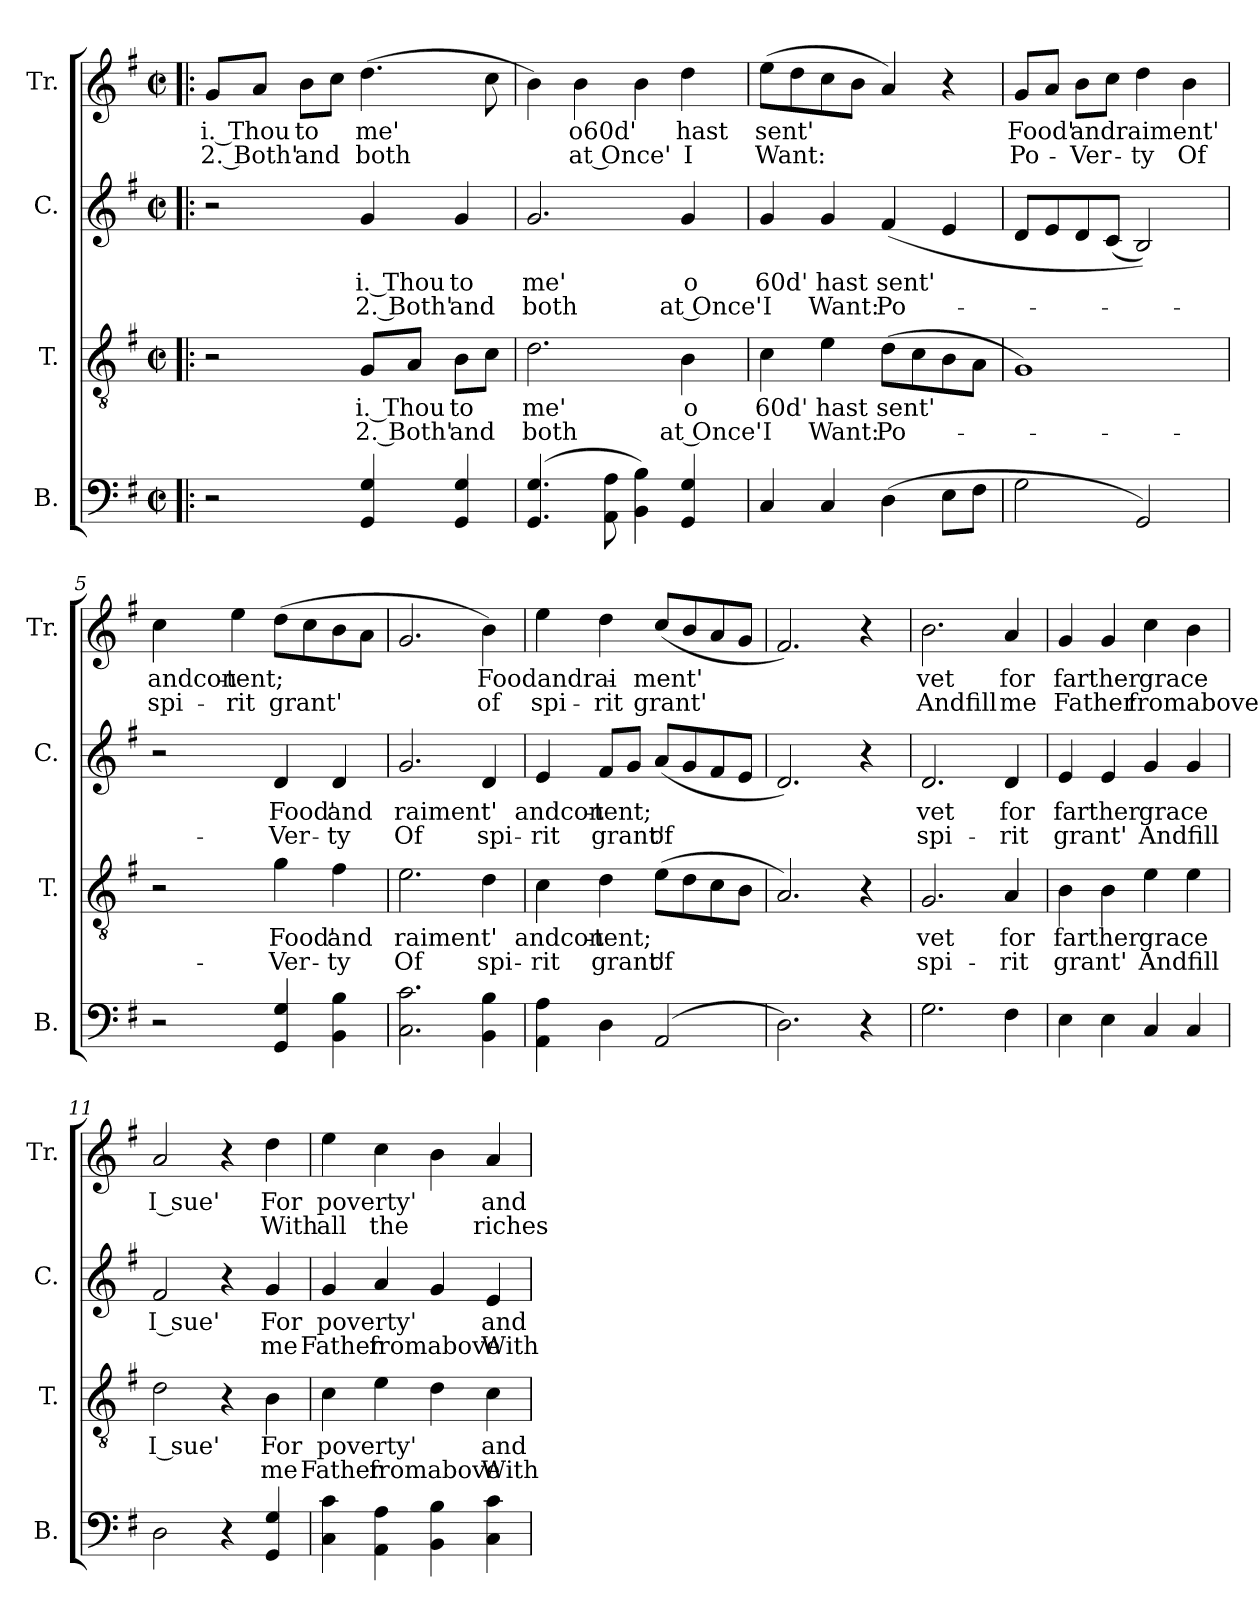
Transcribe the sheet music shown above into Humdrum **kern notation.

**kern	**kern	**text	**text	**kern	**text	**text	**kern	**text	**text
*part4	*part3	*part3	*part3	*part2	*part2	*part2	*part1	*part1	*part1
*staff4	*staff3	*staff3	*staff3	*staff2	*staff2	*staff2	*staff1	*staff1	*staff1
*I"B.	*I"T.	*	*	*I"C.	*	*	*I"Tr.	*	*
*I'B.	*I'T.	*	*	*I'C.	*	*	*I'Tr.	*	*
*clefF4	*clefGv2	*	*	*clefG2	*	*	*clefG2	*	*
*k[f#]	*k[f#]	*	*	*k[f#]	*	*	*k[f#]	*	*
*G:	*G:	*	*	*G:	*	*	*G:	*	*
*M2/2	*M2/2	*	*	*M2/2	*	*	*M2/2	*	*
*met(c|)	*met(c|)	*	*	*met(c|)	*	*	*met(c|)	*	*
=1!|:	=1!|:	=1!|:	=1!|:	=1!|:	=1!|:	=1!|:	=1!|:	=1!|:	=1!|:
!	!	!	!	!	!	!	!LO:N:head=solid	!LO:LY:b:rj	!LO:LY:b:rj
2r	2r	.	.	2r	.	.	8g/L	i. Thou	2. Both'
.	.	.	.	.	.	.	8a/J	.	.
!	!	!	!	!	!	!	!LO:N:head=solid	!LO:LY:b	!LO:LY:b
.	.	.	.	.	.	.	8b\L	to	and
!	!	!	!	!	!	!	!LO:N:head=solid	!	!
.	.	.	.	.	.	.	8cc\J	.	.
!LO:N:n=1:head=solid	!	!	!	!	!	!	!	!	!
!LO:N:n=2:head=solid	!LO:N:head=solid	!LO:LY:b:rj	!LO:LY:b:rj	!LO:N:head=solid	!LO:LY:b:rj	!LO:LY:b:rj	!	!LO:LY:b	!LO:LY:b
4GG/ 4G/	8G/L	i. Thou	2. Both'	4g/	i. Thou	2. Both'	(>4.dd\	me'	both
.	8A/J	.	.	.	.	.	.	.	.
!LO:N:n=1:head=solid	!	!	!	!	!	!	!	!	!
!LO:N:n=2:head=solid	!LO:N:head=solid	!LO:LY:b	!LO:LY:b	!LO:N:head=solid	!LO:LY:b	!LO:LY:b	!	!	!
4GG/ 4G/	8B\L	to	and	4g/	to	and	.	.	.
!	!LO:N:head=solid	!	!	!	!	!	!LO:N:head=solid	!	!
.	8c\J	.	.	.	.	.	8cc\	.	.
=2	=2	=2	=2	=2	=2	=2	=2	=2	=2
!LO:N:n=1:head=solid	!	!	!	!	!	!	!	!	!
!LO:N:n=2:head=solid	!	!LO:LY:b	!LO:LY:b	!	!LO:LY:b	!LO:LY:b	!LO:N:head=solid	!	!
(4.GG/ 4.G/	2.d\	me'	both	2.g/	me'	both	4b\)	.	.
!	!	!	!	!	!	!	!LO:N:head=solid	!LO:LY:b	!LO:LY:b
.	.	.	.	.	.	.	4b\	o60d'	at Once'
8AA\ 8A\	.	.	.	.	.	.	.	.	.
!LO:N:n=1:head=solid	!	!	!	!	!	!	!	!	!
!LO:N:n=2:head=solid	!	!	!	!	!	!	!LO:N:head=solid	!	!
4BB\ 4B\)	.	.	.	.	.	.	4b\	.	.
!LO:N:n=1:head=solid	!	!	!	!	!	!	!	!	!
!LO:N:n=2:head=solid	!LO:N:head=solid	!LO:LY:b	!LO:LY:b	!LO:N:head=solid	!LO:LY:b	!LO:LY:b	!	!LO:LY:b	!LO:LY:b
4GG/ 4G/	4B\	o	at Once'	4g/	o	at Once'	4dd\	hast	I
=3	=3	=3	=3	=3	=3	=3	=3	=3	=3
!LO:N:head=solid	!LO:N:head=solid	!LO:LY:b	!LO:LY:b	!LO:N:head=solid	!LO:LY:b	!LO:LY:b	!LO:N:head=solid	!LO:LY:b	!LO:LY:b
4C/	4c\	60d'	I	4g/	60d'	I	(>8ee\L	sent'	Want:
.	.	.	.	.	.	.	8dd\	.	.
!LO:N:head=solid	!LO:N:head=solid	!LO:LY:b	!LO:LY:b	!LO:N:head=solid	!LO:LY:b	!LO:LY:b	!LO:N:head=solid	!	!
4C/	4e\	hast	Want:	4g/	hast	Want:	8cc\	.	.
!	!	!	!	!	!	!	!LO:N:head=solid	!	!
.	.	.	.	.	.	.	8b\J	.	.
!	!	!LO:LY:b	!LO:LY:b	!LO:N:head=solid	!LO:LY:b	!LO:LY:b	!	!	!
(>4D\	(>8d\L	sent'	Po-	(<4f#/	sent'	Po-	4a/)	.	.
!	!LO:N:head=solid	!	!	!	!	!	!	!	!
.	8c\	.	.	.	.	.	.	.	.
!LO:N:head=solid	!LO:N:head=solid	!	!	!LO:N:head=solid	!	!	!	!	!
8E\L	8B\	.	.	4e/	.	.	4r	.	.
!LO:N:head=solid	!	!	!	!	!	!	!	!	!
8F#\J	8A\J	.	.	.	.	.	.	.	.
=4	=4	=4	=4	=4	=4	=4	=4	=4	=4
!	!	!	!	!	!	!	!LO:N:head=solid	!LO:LY:b	!LO:LY:b
2G\	1G)	.	.	8d/L	.	.	8g/L	Food'	Po-
!	!	!	!	!LO:N:head=solid	!	!	!	!	!
.	.	.	.	8e/	.	.	8a/J	.	.
!	!	!	!	!	!	!	!LO:N:head=solid	!LO:LY:b	!LO:LY:b
.	.	.	.	8d/	.	.	8b\L	andraiment'	-Ver-
!	!	!	!	!LO:N:head=solid	!	!	!LO:N:head=solid	!	!
.	.	.	.	(<8c/J	.	.	8cc\J	.	.
!	!	!	!	!LO:N:head=open	!	!	!	!	!LO:LY:b
2GG/)	.	.	.	2B/))	.	.	4dd\	.	-ty
!	!	!	!	!	!	!	!LO:N:head=solid	!	!LO:LY:b
.	.	.	.	.	.	.	4b\	.	Of
=5	=5	=5	=5	=5	=5	=5	=5	=5	=5
!	!	!	!	!	!	!	!LO:N:head=solid	!LO:LY:b	!LO:LY:b
2r	2r	.	.	2r	.	.	4cc>\	andcon-	spi-
!	!	!	!	!	!	!	!LO:N:head=solid	!LO:LY:b	!LO:LY:b
.	.	.	.	.	.	.	4ee\	-tent;	-rit
!LO:N:n=1:head=solid	!	!	!	!	!	!	!	!	!
!LO:N:n=2:head=solid	!LO:N:head=solid	!LO:LY:b	!LO:LY:b	!	!LO:LY:b	!LO:LY:b	!	!	!LO:LY:b
4GG/ 4G/	4g\	Food'	-Ver-	4d/	Food'	-Ver-	(>8dd\L	.	grant'
!	!	!	!	!	!	!	!LO:N:head=solid	!	!
.	.	.	.	.	.	.	8cc\	.	.
!LO:N:n=1:head=solid	!	!	!	!	!	!	!	!	!
!LO:N:n=2:head=solid	!LO:N:head=solid	!LO:LY:b	!LO:LY:b	!	!LO:LY:b	!LO:LY:b	!LO:N:head=solid	!	!
4BB\ 4B\	4f#\	and	-ty	4d/	and	-ty	8b\	.	.
.	.	.	.	.	.	.	8a\J	.	.
=6	=6	=6	=6	=6	=6	=6	=6	=6	=6
!	!LO:N:head=open	!LO:LY:b	!LO:LY:b	!	!LO:LY:b	!LO:LY:b	!	!	!
2.C\ 2.c\	2.e\	raiment'	Of	2.g/	raiment'	Of	2.g/	.	.
!LO:N:n=1:head=solid	!	!	!	!	!	!	!	!	!
!LO:N:n=2:head=solid	!	!	!LO:LY:b	!	!	!LO:LY:b	!LO:N:head=solid	!LO:LY:b	!LO:LY:b
4BB\ 4B\	4d\	.	spi-	4d/	.	spi-	4b\)	Foodandrai-	of
=7	=7	=7	=7	=7	=7	=7	=7	=7	=7
!	!LO:N:head=solid	!LO:LY:b	!LO:LY:b	!LO:N:head=solid	!LO:LY:b	!LO:LY:b	!LO:N:head=solid	!	!LO:LY:b:rj
4AA\ 4A\	4c\	andcon-	-rit	4e/	andcon-	-rit	4ee\	.	spi-
!	!	!LO:LY:b	!LO:LY:b	!LO:N:head=solid	!LO:LY:b	!LO:LY:b	!	!	!LO:LY:b
4D\	4d\	-tent;	grant'	8f#/L	-tent;	grant'	4dd\	.	-rit
!	!	!	!	!LO:N:head=solid	!	!	!	!	!
.	.	.	.	8g/J	.	.	.	.	.
!	!LO:N:head=solid	!	!LO:LY:b	!	!	!LO:LY:b	!LO:N:head=solid	!LO:LY:b	!LO:LY:b
(<2AA/	(>8e\L	.	of	(<8a/L	.	of	(<8cc/L	-ment'	grant'
!	!	!	!	!LO:N:head=solid	!	!	!LO:N:head=solid	!	!
.	8d\	.	.	8g/	.	.	8b/	.	.
!	!LO:N:head=solid	!	!	!LO:N:head=solid	!	!	!	!	!
.	8c\	.	.	8f#/	.	.	8a/	.	.
!	!LO:N:head=solid	!	!	!LO:N:head=solid	!	!	!LO:N:head=solid	!	!
.	8B\J	.	.	8e/J	.	.	8g/J	.	.
=8	=8	=8	=8	=8	=8	=8	=8	=8	=8
!	!	!	!	!	!	!	!LO:N:head=open	!	!
2.D\)	2.A/)	.	.	2.d/)	.	.	2.f#/)	.	.
4r	4r	.	.	4r	.	.	4r	.	.
=9	=9	=9	=9	=9	=9	=9	=9	=9	=9
!	!	!LO:LY:b	!LO:LY:b	!	!LO:LY:b	!LO:LY:b	!LO:N:head=open	!LO:LY:b	!LO:LY:b
2.G\	2.G/	vet	spi-	2.d/	vet	spi-	2.b\	vet	Andfill
!LO:N:head=solid	!	!LO:LY:b	!LO:LY:b	!	!LO:LY:b	!LO:LY:b	!	!LO:LY:b	!LO:LY:b
4F#\	4A/	for	-rit	4d/	for	-rit	4a</	for	me
=10	=10	=10	=10	=10	=10	=10	=10	=10	=10
!LO:N:head=solid	!LO:N:head=solid	!LO:LY:b	!LO:LY:b	!LO:N:head=solid	!LO:LY:b	!LO:LY:b	!LO:N:head=solid	!LO:LY:b	!LO:LY:b
4E\	4B\	farther	grant'	4e/	farther	grant'	4g/	farther	Father
!LO:N:head=solid	!LO:N:head=solid	!	!	!LO:N:head=solid	!	!	!LO:N:head=solid	!	!
4E\	4B\	.	.	4e/	.	.	4g/	.	.
!LO:N:head=solid	!LO:N:head=solid	!LO:LY:b	!LO:LY:b	!LO:N:head=solid	!LO:LY:b	!LO:LY:b	!LO:N:head=solid	!LO:LY:b	!LO:LY:b
4C/	4e\	grace	Andfill	4g/	grace	Andfill	4cc\	grace	fromabove
!LO:N:head=solid	!LO:N:head=solid	!	!	!LO:N:head=solid	!	!	!LO:N:head=solid	!	!
4C/	4e\	.	.	4g/	.	.	4b\	.	.
=11	=11	=11	=11	=11	=11	=11	=11	=11	=11
!	!	!LO:LY:b:rj	!	!LO:N:head=open	!LO:LY:b:rj	!	!	!LO:LY:b:rj	!
2D\	2d\	I sue'	.	2f#/	I sue'	.	2a/	I sue'	.
4r	4r	.	.	4r	.	.	4r	.	.
!LO:N:n=1:head=solid	!	!	!	!	!	!	!	!	!
!LO:N:n=2:head=solid	!LO:N:head=solid	!LO:LY:b	!LO:LY:b	!LO:N:head=solid	!LO:LY:b	!LO:LY:b	!	!LO:LY:b	!LO:LY:b
4GG/ 4G/	4B\	For	me	4g/	For	me	4dd\	For	With
=12	=12	=12	=12	=12	=12	=12	=12	=12	=12
!LO:N:n=1:head=solid	!	!	!	!	!	!	!	!	!
!LO:N:n=2:head=solid	!LO:N:head=solid	!LO:LY:b	!LO:LY:b	!LO:N:head=solid	!LO:LY:b	!LO:LY:b	!LO:N:head=solid	!LO:LY:b	!LO:LY:b
4C\ 4c\	4c\	poverty'	Father	4g/	poverty'	Father	4ee\	poverty'	all
!	!LO:N:head=solid	!	!LO:LY:b	!	!	!LO:LY:b	!LO:N:head=solid	!	!LO:LY:b
4AA\ 4A\	4e\	.	fromabove	4a/	.	fromabove	4cc\	.	the
!LO:N:n=1:head=solid	!	!	!	!	!	!	!	!	!
!LO:N:n=2:head=solid	!	!	!	!LO:N:head=solid	!	!	!LO:N:head=solid	!	!
4BB\ 4B\	4d\	.	.	4g/	.	.	4b\	.	.
!LO:N:n=1:head=solid	!	!	!	!	!	!	!	!	!
!LO:N:n=2:head=solid	!LO:N:head=solid	!LO:LY:b	!LO:LY:b	!LO:N:head=solid	!LO:LY:b	!LO:LY:b	!	!LO:LY:b	!LO:LY:b
4C\ 4c\	4c\	and	With	4e/	and	With	4a/	and	riches
=	=	=	=	=	=	=	=	=	=
*-	*-	*-	*-	*-	*-	*-	*-	*-	*-
